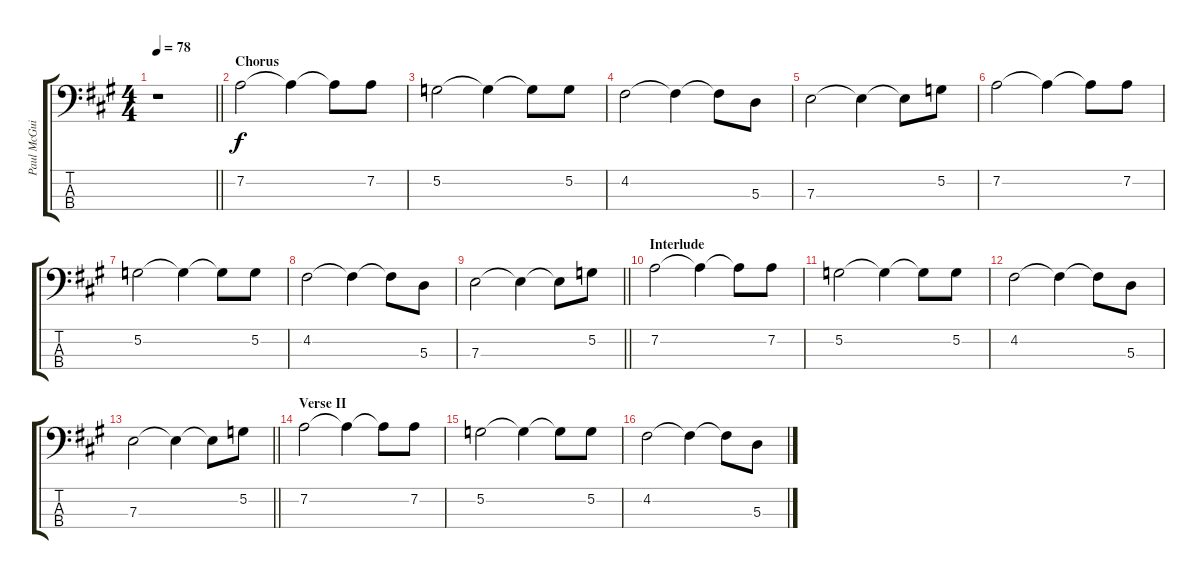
\track ("Paul McGuigan (Bass)" "Paul McGui") {instrument electricbasspick}
\staff {score tabs}
\tuning (G2 D2 A1 E1) {hide}
\ts (4 4)
\tempo 78
\clef f4
\barLineRight lightlight
\ks a
r.1{dy f} |
\section ("" "Chorus")
7.2.2 7.2{t}.4 7.2{t}.8 7.2.8 |
5.2.2 5.2{t}.4 5.2{t}.8 5.2.8 |
4.2.2 4.2{t}.4 4.2{t}.8 5.3.8 |
7.3.2 7.3{t}.4 7.3{t}.8 5.2.8 |
7.2.2 7.2{t}.4 7.2{t}.8 7.2.8 |
5.2.2 5.2{t}.4 5.2{t}.8 5.2.8 |
4.2.2 4.2{t}.4 4.2{t}.8 5.3.8 |
\barLineRight lightlight
7.3.2 7.3{t}.4 7.3{t}.8 5.2.8 |
\section ("" "Interlude")
7.2.2 7.2{t}.4 7.2{t}.8 7.2.8 |
5.2.2 5.2{t}.4 5.2{t}.8 5.2.8 |
4.2.2 4.2{t}.4 4.2{t}.8 5.3.8 |
\barLineRight lightlight
7.3.2 7.3{t}.4 7.3{t}.8 5.2.8 |
\section ("" "Verse II")
7.2.2 7.2{t}.4 7.2{t}.8 7.2.8 |
5.2.2 5.2{t}.4 5.2{t}.8 5.2.8 |
4.2.2 4.2{t}.4 4.2{t}.8 5.3.8
